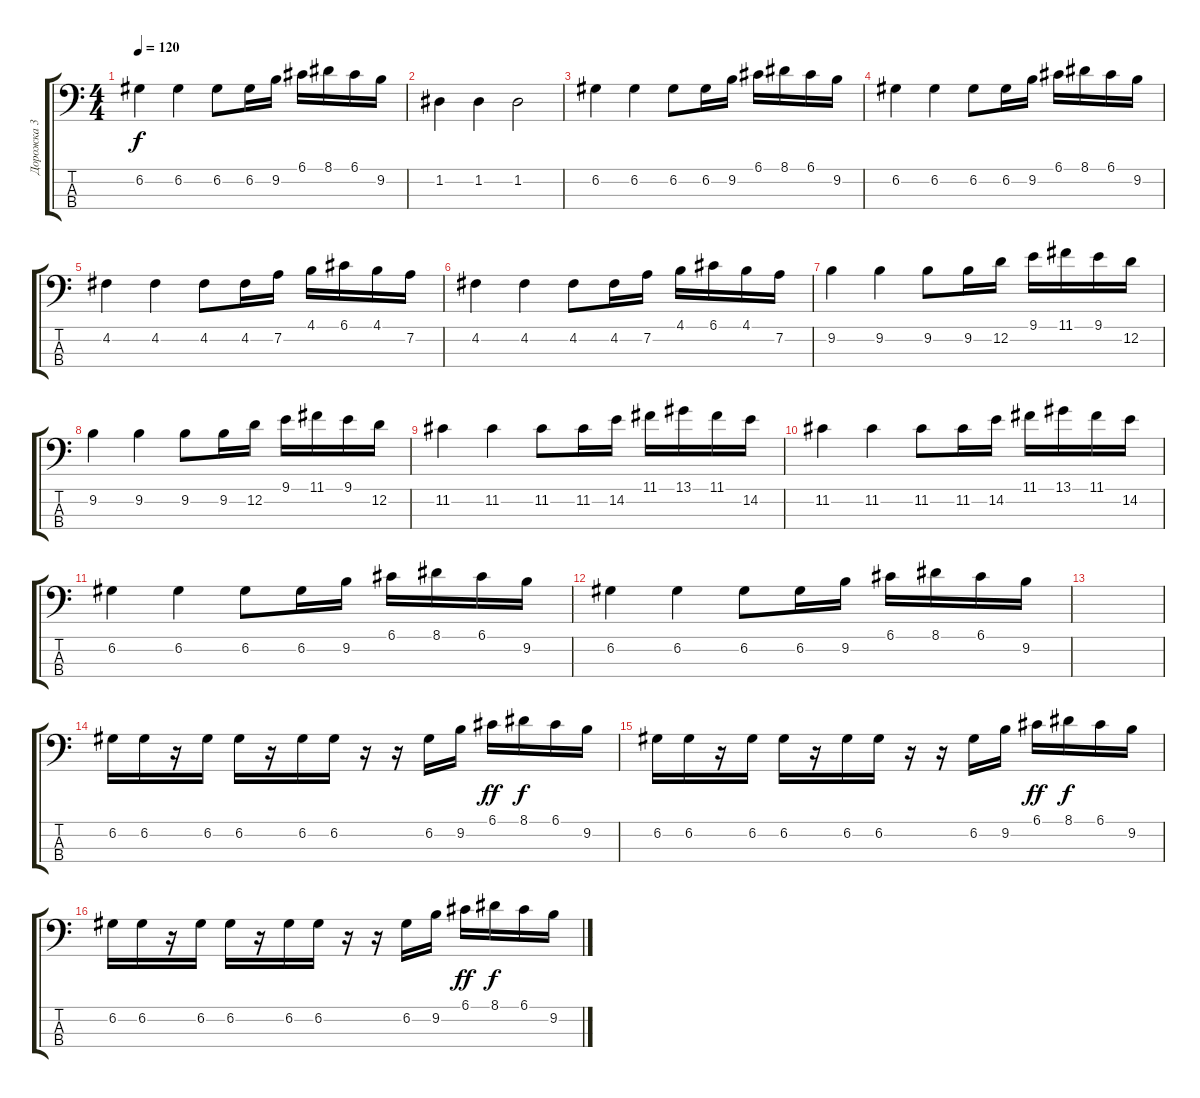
\track ("Дорожка 3" "Дорожка 3") {instrument synthbass1}
\staff {score tabs}
\tuning (G2 D2 A1 E1) {hide}
\ts (4 4)
\tempo 120
\clef f4
\ks c
6.2.4{dy f} 6.2.4 6.2.8 6.2.16 9.2.16 6.1.16 8.1.16 6.1.16 9.2.16 |
1.2.4 1.2.4 1.2.2 |
6.2.4 6.2.4 6.2.8 6.2.16 9.2.16 6.1.16 8.1.16 6.1.16 9.2.16 |
6.2.4 6.2.4 6.2.8 6.2.16 9.2.16 6.1.16 8.1.16 6.1.16 9.2.16 |
4.2.4 4.2.4 4.2.8 4.2.16 7.2.16 4.1.16 6.1.16 4.1.16 7.2.16 |
4.2.4 4.2.4 4.2.8 4.2.16 7.2.16 4.1.16 6.1.16 4.1.16 7.2.16 |
9.2.4 9.2.4 9.2.8 9.2.16 12.2.16 9.1.16 11.1.16 9.1.16 12.2.16 |
9.2.4 9.2.4 9.2.8 9.2.16 12.2.16 9.1.16 11.1.16 9.1.16 12.2.16 |
11.2.4 11.2.4 11.2.8 11.2.16 14.2.16 11.1.16 13.1.16 11.1.16 14.2.16 |
11.2.4 11.2.4 11.2.8 11.2.16 14.2.16 11.1.16 13.1.16 11.1.16 14.2.16 |
6.2.4 6.2.4 6.2.8 6.2.16 9.2.16 6.1.16 8.1.16 6.1.16 9.2.16 |
6.2.4 6.2.4 6.2.8 6.2.16 9.2.16 6.1.16 8.1.16 6.1.16 9.2.16 |
|
6.2.16 6.2.16 r.16 6.2.16 6.2.16 r.16 6.2.16 6.2.16 r.16 r.16 6.2.16 9.2.16 6.1.16{dy ff} 8.1.16{dy f} 6.1.16 9.2.16 |
6.2.16 6.2.16 r.16 6.2.16 6.2.16 r.16 6.2.16 6.2.16 r.16 r.16 6.2.16 9.2.16 6.1.16{dy ff} 8.1.16{dy f} 6.1.16 9.2.16 |
6.2.16 6.2.16 r.16 6.2.16 6.2.16 r.16 6.2.16 6.2.16 r.16 r.16 6.2.16 9.2.16 6.1.16{dy ff} 8.1.16{dy f} 6.1.16 9.2.16
